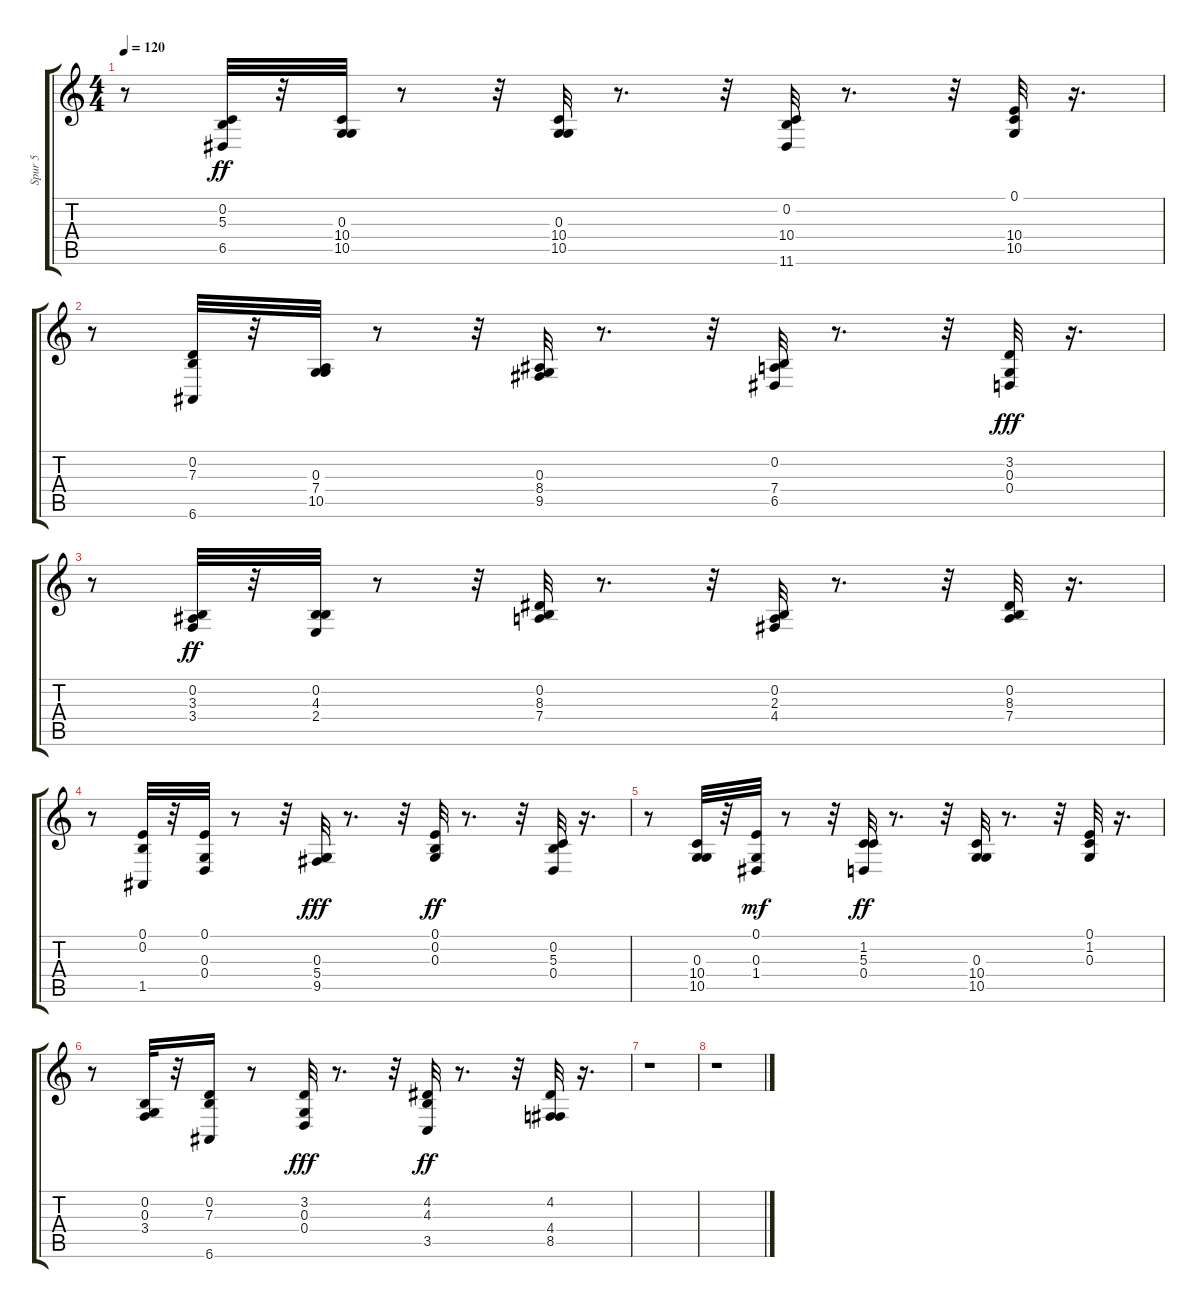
\track ("Spur 5" "Spur 5") {instrument electricgrandpiano}
\staff {score tabs}
\tuning (E4 B3 G3 D3 A2 E2) {hide}
\ts (4 4)
\tempo 120
\clef g2
\ks c
r.8{dy ff} (0.2 5.3 6.5).32 r.32 (0.3 10.4 10.5).32 r.8 r.32 (0.3 10.4 10.5).32 r.8{d} r.32 (0.2 10.4 11.6).32 r.8{d} r.32 (0.1 10.4 10.5).32 r.16{d} |
r.8 (0.2 7.3 6.6).32 r.32 (0.3 7.4 10.5).32 r.8 r.32 (0.3 8.4 9.5).32 r.8{d} r.32 (0.2 7.4 6.5).32 r.8{d} r.32 (3.2 0.3 0.4).32{dy fff} r.16{d} |
r.8 (0.2 3.3 3.4).32{dy ff} r.32 (0.2 4.3 2.4).32 r.8 r.32 (0.2 8.3 7.4).32 r.8{d} r.32 (0.2 2.3 4.4).32 r.8{d} r.32 (0.2 8.3 7.4).32 r.16{d} |
r.8 (0.1 0.2 1.5).32 r.32 (0.1 0.3 0.4).32 r.8 r.32 (0.3 5.4 9.5).32{dy fff} r.8{d} r.32 (0.1 0.2 0.3).32{dy ff} r.8{d} r.32 (0.2 5.3 0.4).32 r.16{d} |
r.8 (0.3 10.4 10.5).32 r.32 (0.1 0.3 1.4).32{dy mf} r.8 r.32 (1.2 5.3 0.4).32{dy ff} r.8{d} r.32 (0.3 10.4 10.5).32 r.8{d} r.32 (0.1 1.2 0.3).32 r.16{d} |
r.8 (0.2 0.3 3.4).32 r.32 (0.2 7.3 6.6).16 r.8 (3.2 0.3 0.4).32{dy fff} r.8{d} r.32 (4.2 4.3 3.5).32{dy ff} r.8{d} r.32 (4.2 4.4 8.5).32 r.16{d} |
r.1 |
r.1
